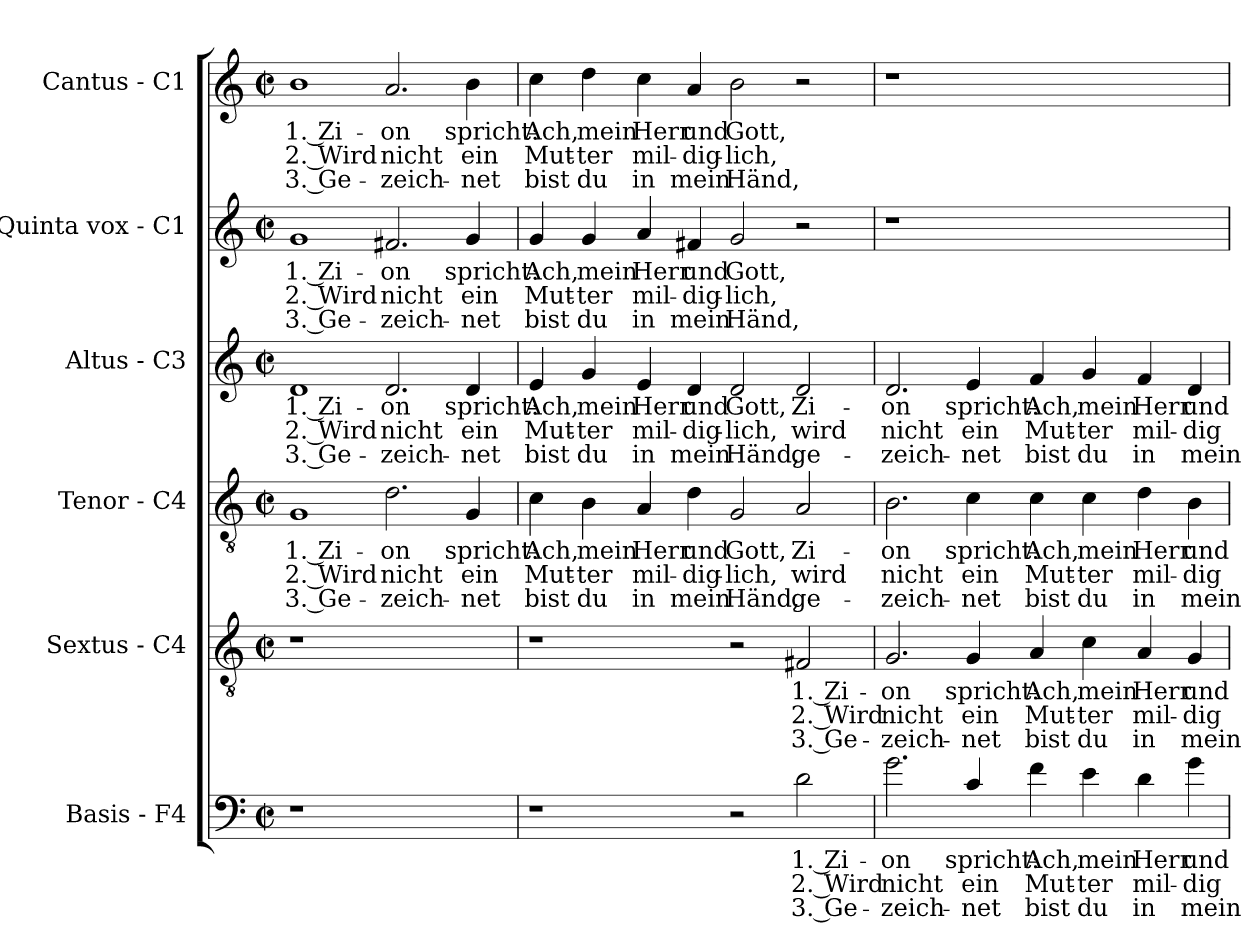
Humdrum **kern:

**kern	**text	**text	**text	**kern	**text	**text	**text	**kern	**text	**text	**text	**kern	**text	**text	**text	**kern	**text	**text	**text	**kern	**text	**text	**text
*part6	*part6	*part6	*part6	*part5	*part5	*part5	*part5	*part4	*part4	*part4	*part4	*part3	*part3	*part3	*part3	*part2	*part2	*part2	*part2	*part1	*part1	*part1	*part1
*staff6	*staff6	*staff6	*staff6	*staff5	*staff5	*staff5	*staff5	*staff4	*staff4	*staff4	*staff4	*staff3	*staff3	*staff3	*staff3	*staff2	*staff2	*staff2	*staff2	*staff1	*staff1	*staff1	*staff1
*I"Basis - F4	*	*	*	*I"Sextus - C4	*	*	*	*I"Tenor - C4	*	*	*	*I"Altus - C3	*	*	*	*I"Quinta vox - C1	*	*	*	*I"Cantus - C1	*	*	*
*clefF4	*	*	*	*clefGv2	*	*	*	*clefGv2	*	*	*	*clefG2	*	*	*	*clefG2	*	*	*	*clefG2	*	*	*
*ITrd8c14	*	*	*	*	*	*	*	*	*	*	*	*	*	*	*	*	*	*	*	*	*	*	*
*k[]	*	*	*	*k[]	*	*	*	*k[]	*	*	*	*k[]	*	*	*	*k[]	*	*	*	*k[]	*	*	*
*C:	*	*	*	*C:	*	*	*	*C:	*	*	*	*C:	*	*	*	*C:	*	*	*	*C:	*	*	*
*M2/2	*	*	*	*M2/2	*	*	*	*M2/2	*	*	*	*M2/2	*	*	*	*M2/2	*	*	*	*M2/2	*	*	*
*met(c|)	*	*	*	*met(c|)	*	*	*	*met(c|)	*	*	*	*met(c|)	*	*	*	*met(c|)	*	*	*	*met(c|)	*	*	*
=1	=1	=1	=1	=1	=1	=1	=1	=1	=1	=1	=1	=1	=1	=1	=1	=1	=1	=1	=1	=1	=1	=1	=1
!	!	!	!	!	!	!	!	!	!LO:LY:b	!LO:LY:b	!LO:LY:b	!	!LO:LY:b	!LO:LY:b	!LO:LY:b	!	!LO:LY:b	!LO:LY:b	!LO:LY:b	!	!LO:LY:b	!LO:LY:b	!LO:LY:b
1r	.	.	.	1r	.	.	.	1G	1. Zi-	2. Wird	3. Ge-	1d	1. Zi-	2. Wird	3. Ge-	1g	1. Zi-	2. Wird	3. Ge-	1b	1. Zi-	2. Wird	3. Ge-
!	!	!	!	!	!	!	!	!	!LO:LY:b	!LO:LY:b	!LO:LY:b	!	!LO:LY:b	!LO:LY:b	!LO:LY:b	!	!LO:LY:b	!LO:LY:b	!LO:LY:b	!	!LO:LY:b	!LO:LY:b	!LO:LY:b
1ryy	.	.	.	1ryy	.	.	.	2.d\	-on	nicht	-zeich-	2.d/	-on	nicht	-zeich-	2.f#X/	-on	nicht	-zeich-	2.a/	-on	nicht	-zeich-
!	!	!	!	!	!	!	!	!	!LO:LY:b	!LO:LY:b	!LO:LY:b	!	!LO:LY:b	!LO:LY:b	!LO:LY:b	!	!LO:LY:b	!LO:LY:b	!LO:LY:b	!	!LO:LY:b	!LO:LY:b	!LO:LY:b
.	.	.	.	.	.	.	.	4G/	spricht:	ein	-net	4d/	spricht:	ein	-net	4g/	spricht:	ein	-net	4b\	spricht:	ein	-net
=2	=2	=2	=2	=2	=2	=2	=2	=2	=2	=2	=2	=2	=2	=2	=2	=2	=2	=2	=2	=2	=2	=2	=2
!	!	!	!	!	!	!	!	!	!LO:LY:b	!LO:LY:b	!LO:LY:b	!	!LO:LY:b	!LO:LY:b	!LO:LY:b	!	!LO:LY:b	!LO:LY:b	!LO:LY:b	!	!LO:LY:b	!LO:LY:b	!LO:LY:b
1r	.	.	.	1r	.	.	.	4c\	Ach,	Mut-	bist	4e/	Ach,	Mut-	bist	4g/	Ach,	Mut-	bist	4cc\	Ach,	Mut-	bist
!	!	!	!	!	!	!	!	!	!LO:LY:b	!LO:LY:b	!LO:LY:b	!	!LO:LY:b	!LO:LY:b	!LO:LY:b	!	!LO:LY:b	!LO:LY:b	!LO:LY:b	!	!LO:LY:b	!LO:LY:b	!LO:LY:b
.	.	.	.	.	.	.	.	4B\	mein	-ter	du	4g/	mein	-ter	du	4g/	mein	-ter	du	4dd\	mein	-ter	du
!	!	!	!	!	!	!	!	!	!LO:LY:b	!LO:LY:b	!LO:LY:b	!	!LO:LY:b	!LO:LY:b	!LO:LY:b	!	!LO:LY:b	!LO:LY:b	!LO:LY:b	!	!LO:LY:b	!LO:LY:b	!LO:LY:b
.	.	.	.	.	.	.	.	4A/	Herr	mil-	in	4e/	Herr	mil-	in	4a/	Herr	mil-	in	4cc\	Herr	mil-	in
!	!	!	!	!	!	!	!	!	!LO:LY:b	!LO:LY:b	!LO:LY:b	!	!LO:LY:b	!LO:LY:b	!LO:LY:b	!	!LO:LY:b	!LO:LY:b	!LO:LY:b	!	!LO:LY:b	!LO:LY:b	!LO:LY:b
.	.	.	.	.	.	.	.	4d\	und	-dig-	mein	4d/	und	-dig-	mein	4f#X/	und	-dig-	mein	4a/	und	-dig-	mein
!	!	!	!	!	!	!	!	!	!LO:LY:b	!LO:LY:b	!LO:LY:b	!	!LO:LY:b	!LO:LY:b	!LO:LY:b	!	!LO:LY:b	!LO:LY:b	!LO:LY:b	!	!LO:LY:b	!LO:LY:b	!LO:LY:b
2r	.	.	.	2r	.	.	.	2G/	Gott,	-lich,	Händ,	2d/	Gott,	-lich,	Händ,	2g/	Gott,	-lich,	Händ,	2b\	Gott,	-lich,	Händ,
!	!LO:LY:b	!LO:LY:b	!LO:LY:b	!	!LO:LY:b	!LO:LY:b	!LO:LY:b	!	!LO:LY:b	!LO:LY:b	!LO:LY:b	!	!LO:LY:b	!LO:LY:b	!LO:LY:b	!	!	!	!	!	!	!	!
2D\	1. Zi-	2. Wird	3. Ge-	2F#X/	1. Zi-	2. Wird	3. Ge-	2A/	Zi-	wird	ge-	2d/	Zi-	wird	ge-	2r	.	.	.	2r	.	.	.
=3	=3	=3	=3	=3	=3	=3	=3	=3	=3	=3	=3	=3	=3	=3	=3	=3	=3	=3	=3	=3	=3	=3	=3
!	!LO:LY:b	!LO:LY:b	!LO:LY:b	!	!LO:LY:b	!LO:LY:b	!LO:LY:b	!	!LO:LY:b	!LO:LY:b	!LO:LY:b	!	!LO:LY:b	!LO:LY:b	!LO:LY:b	!	!	!	!	!	!	!	!
2.G\	-on	nicht	-zeich-	2.G/	-on	nicht	-zeich-	2.B\	-on	nicht	-zeich-	2.d/	-on	nicht	-zeich-	1r	.	.	.	1r	.	.	.
!	!LO:LY:b	!LO:LY:b	!LO:LY:b	!	!LO:LY:b	!LO:LY:b	!LO:LY:b	!	!LO:LY:b	!LO:LY:b	!LO:LY:b	!	!LO:LY:b	!LO:LY:b	!LO:LY:b	!	!	!	!	!	!	!	!
4C/	spricht:	ein	-net	4G/	spricht:	ein	-net	4c\	spricht:	ein	-net	4e/	spricht:	ein	-net	.	.	.	.	.	.	.	.
!	!LO:LY:b	!LO:LY:b	!LO:LY:b	!	!LO:LY:b	!LO:LY:b	!LO:LY:b	!	!LO:LY:b	!LO:LY:b	!LO:LY:b	!	!LO:LY:b	!LO:LY:b	!LO:LY:b	!	!	!	!	!	!	!	!
4F\	Ach,	Mut-	bist	4A/	Ach,	Mut-	bist	4c\	Ach,	Mut-	bist	4f/	Ach,	Mut-	bist	1ryy	.	.	.	1ryy	.	.	.
!	!LO:LY:b	!LO:LY:b	!LO:LY:b	!	!LO:LY:b	!LO:LY:b	!LO:LY:b	!	!LO:LY:b	!LO:LY:b	!LO:LY:b	!	!LO:LY:b	!LO:LY:b	!LO:LY:b	!	!	!	!	!	!	!	!
4E\	mein	-ter	du	4c\	mein	-ter	du	4c\	mein	-ter	du	4g/	mein	-ter	du	.	.	.	.	.	.	.	.
!	!LO:LY:b	!LO:LY:b	!LO:LY:b	!	!LO:LY:b	!LO:LY:b	!LO:LY:b	!	!LO:LY:b	!LO:LY:b	!LO:LY:b	!	!LO:LY:b	!LO:LY:b	!LO:LY:b	!	!	!	!	!	!	!	!
4D\	Herr	mil-	in	4A/	Herr	mil-	in	4d\	Herr	mil-	in	4f/	Herr	mil-	in	.	.	.	.	.	.	.	.
!	!LO:LY:b	!LO:LY:b	!LO:LY:b	!	!LO:LY:b	!LO:LY:b	!LO:LY:b	!	!LO:LY:b	!LO:LY:b	!LO:LY:b	!	!LO:LY:b	!LO:LY:b	!LO:LY:b	!	!	!	!	!	!	!	!
4G\	und	-dig-	mein	4G/	und	-dig-	mein	4B\	und	-dig-	mein	4d/	und	-dig-	mein	.	.	.	.	.	.	.	.
=	=	=	=	=	=	=	=	=	=	=	=	=	=	=	=	=	=	=	=	=	=	=	=
*-	*-	*-	*-	*-	*-	*-	*-	*-	*-	*-	*-	*-	*-	*-	*-	*-	*-	*-	*-	*-	*-	*-	*-
